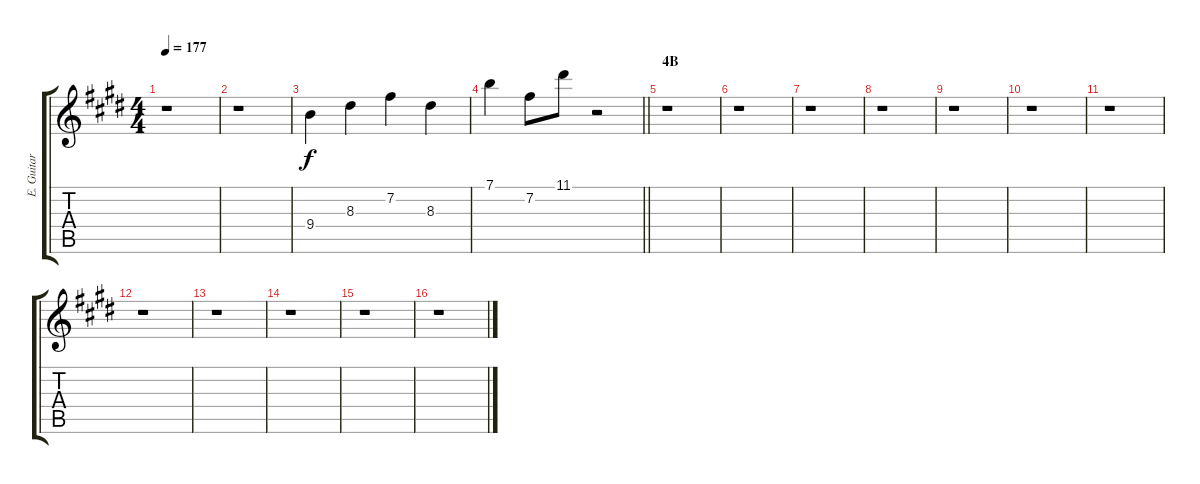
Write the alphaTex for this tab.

\track ("E. Guitar IV" "E. Guitar ") {instrument overdrivenguitar}
\staff {score tabs}
\tuning (E4 B3 G3 D3 A2 E2) {hide}
\ts (4 4)
\tempo 177
\clef g2
\ks e
r.1{dy f} |
r.1 |
9.4.4 8.3.4 7.2.4 8.3.4 |
\barLineRight lightlight
7.1.4 7.2.8 11.1.8 r.2 |
\section ("" "4B")
r.1 |
r.1 |
r.1 |
r.1 |
r.1 |
r.1 |
r.1 |
r.1 |
r.1 |
r.1 |
r.1 |
r.1
